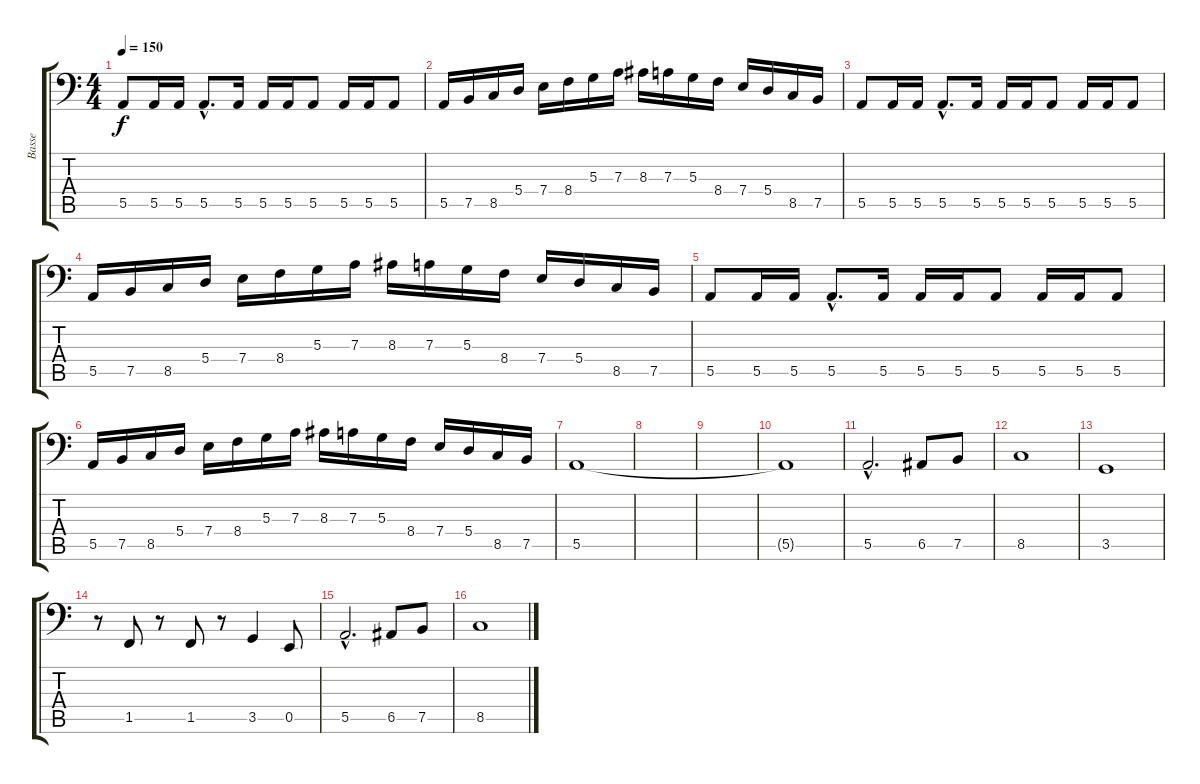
\track ("Basse" "Basse") {instrument electricbassfinger}
\staff {score tabs}
\tuning (C3 G2 D2 A1 E1 B0) {hide}
\ts (4 4)
\tempo 150
\clef f4
\ks c
5.5.8{dy f} 5.5.16 5.5.16 5.5{hac}.8{d} 5.5.16 5.5.16 5.5.16 5.5.8 5.5.16 5.5.16 5.5.8 |
5.5.16 7.5.16 8.5.16 5.4.16 7.4.16 8.4.16 5.3.16 7.3.16 8.3.16 7.3.16 5.3.16 8.4.16 7.4.16 5.4.16 8.5.16 7.5.16 |
5.5.8 5.5.16 5.5.16 5.5{hac}.8{d} 5.5.16 5.5.16 5.5.16 5.5.8 5.5.16 5.5.16 5.5.8 |
5.5.16 7.5.16 8.5.16 5.4.16 7.4.16 8.4.16 5.3.16 7.3.16 8.3.16 7.3.16 5.3.16 8.4.16 7.4.16 5.4.16 8.5.16 7.5.16 |
5.5.8 5.5.16 5.5.16 5.5{hac}.8{d} 5.5.16 5.5.16 5.5.16 5.5.8 5.5.16 5.5.16 5.5.8 |
5.5.16 7.5.16 8.5.16 5.4.16 7.4.16 8.4.16 5.3.16 7.3.16 8.3.16 7.3.16 5.3.16 8.4.16 7.4.16 5.4.16 8.5.16 7.5.16 |
5.5.1 |
|
|
5.5{t}.1 |
5.5{hac}.2{d} 6.5.8 7.5.8 |
8.5.1 |
3.5.1 |
r.8 1.5.8 r.8 1.5.8 r.8 3.5.4 0.5.8 |
5.5{hac}.2{d} 6.5.8 7.5.8 |
8.5.1
